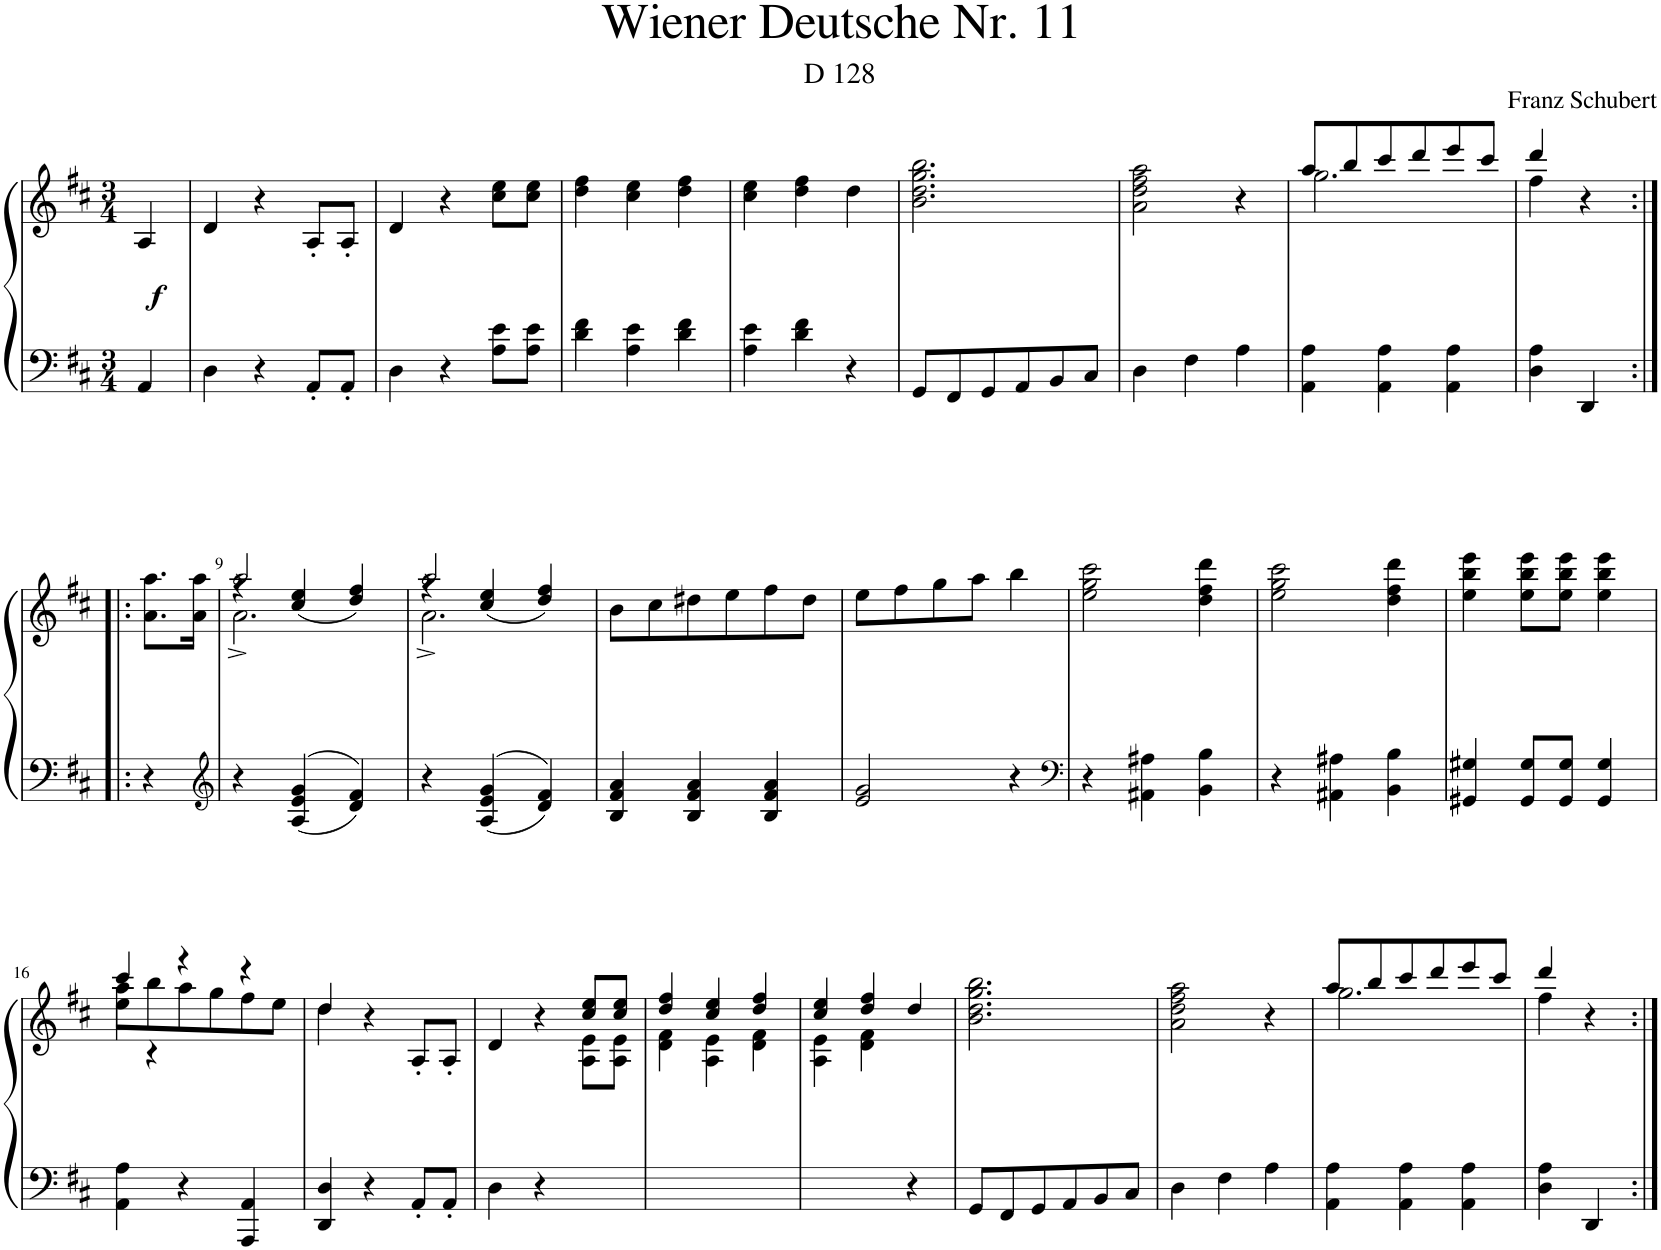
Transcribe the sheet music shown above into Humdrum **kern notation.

**kern	**kern	**dynam
*part1	*part1	*part1
*staff2	*staff1	*staff1/2
*I"Piano	*	*
*I'Pno.	*	*
*clefF4	*clefG2	*
*k[f#c#]	*k[f#c#]	*
*M3/4	*M3/4	*
=	=	=
!	!	!LO:DY:a=2
4AA/	4A/	f
=1	=1	=1
4D\	4d/	.
4r	4r	.
8AA'/L	8A'/L	.
8AA'/J	8A'/J	.
=2	=2	=2
4D\	4d/	.
4r	4r	.
8A\ 8e\L	8cc#\ 8ee\L	.
8A\ 8e\J	8cc#\ 8ee\J	.
=3	=3	=3
4d\ 4f#\	4dd\ 4ff#\	.
4A\ 4e\	4cc#\ 4ee\	.
4d\ 4f#\	4dd\ 4ff#\	.
=4	=4	=4
4A\ 4e\	4cc#\ 4ee\	.
4d\ 4f#\	4dd\ 4ff#\	.
4r	4dd\	.
=5	=5	=5
8GG/L	2.b\ 2.dd\ 2.gg\ 2.bb\	.
8FF#/	.	.
8GG/	.	.
8AA/	.	.
8BB/	.	.
8C#/J	.	.
=6	=6	=6
4D\	2a\ 2dd\ 2ff#\ 2aa\	.
4F#\	.	.
4A\	4r	.
=7	=7	=7
*	*^	*
4AA\ 4A\	8aa/L	2.gg\	.
.	8bb/	.	.
4AA\ 4A\	8ccc#/	.	.
.	8ddd/	.	.
4AA\ 4A\	8eee/	.	.
.	8ccc#/J	.	.
=8	=8	=8	=8
4D\ 4A\	4ddd/	4ff#\	.
4DD/	4r	4ryy	.
*	*v	*v	*
!!LO:LB:g=z
=8X1:|!|:	=8X1:|!|:	=8X1:|!|:
4r	8.a\ 8.aa\L	.
.	16a\ 16aa\Jk	.
=9	=9	=9
*clefG2	*	*
*	*^	*
*	*	*^	*
4r	2aa/	4r	2.a^\	.
4A/ 4e/ 4g/	.	(4cc#/ 4ee/	.	.
4d/ 4f#/	4ryy	4dd/ 4ff#/)	.	.
=10	=10	=10	=10	=10
4r	2aa/	4r	2.a^\	.
4A/ 4e/ 4g/	.	(4cc#/ 4ee/	.	.
4d/ 4f#/	4ryy	4dd/ 4ff#/)	.	.
*	*v	*v	*v	*
=11	=11	=11
4B/ 4f#/ 4a/	8b\L	.
.	8cc#\	.
4B/ 4f#/ 4a/	8dd#X\	.
.	8ee\	.
4B/ 4f#/ 4a/	8ff#\	.
.	8dd#\J	.
=12	=12	=12
2e/ 2g/	8ee\L	.
.	8ff#\	.
.	8gg\	.
.	8aa\J	.
4r	4bb\	.
=13	=13	=13
*clefF4	*	*
4r	2ee\ 2gg\ 2ccc#\	.
4AA#X\ 4A#X\	.	.
4BB\ 4B\	4dd\ 4ff#\ 4ddd\	.
=14	=14	=14
4r	2ee\ 2gg\ 2ccc#\	.
4AA#X\ 4A#X\	.	.
4BB\ 4B\	4dd\ 4ff#\ 4ddd\	.
=15	=15	=15
4GG#X/ 4G#X/	4ee\ 4bb\ 4eee\	.
8GG#/ 8G#/L	8ee\ 8bb\ 8eee\L	.
8GG#/ 8G#/J	8ee\ 8bb\ 8eee\J	.
4GG#/ 4G#/	4ee\ 4bb\ 4eee\	.
!!LO:LB:g=z
=16	=16	=16
*	*^	*
*	*	*^	*
4AA\ 4A\	4ccc#/	8aa\L	4ee\	.
.	.	8bb\	.	.
4r	4r	8aa\	4r	.
.	.	8gg\	.	.
4AAA/ 4AA/	4r	8ff#\	4ryy	.
.	.	8ee\J	.	.
*	*	*v	*v	*
=17	=17	=17	=17
4DD/ 4D/	4dd/	4dd\	.
4r	4r	2ryy	.
8AA'/L	8A'</L	.	.
8AA'/J	8A'</J	.	.
=18	=18	=18	=18
4D\	4d/	2ryy	.
4r	4r	.	.
4ryy	8cc#/ 8ee/L	8A\ 8e\L	.
.	8cc#/ 8ee/J	8A\ 8e\J	.
=19	=19	=19	=19
2.ryy	4dd/ 4ff#/	4d\ 4f#\	.
.	4cc#/ 4ee/	4A\ 4e\	.
.	4dd/ 4ff#/	4d\ 4f#\	.
=20	=20	=20	=20
2ryy	4cc#/ 4ee/	4A\ 4e\	.
.	4dd/ 4ff#/	4d\ 4f#\	.
4r	4dd/	4ryy	.
*	*v	*v	*
=21	=21	=21
8GG/L	2.b\ 2.dd\ 2.gg\ 2.bb\	.
8FF#/	.	.
8GG/	.	.
8AA/	.	.
8BB/	.	.
8C#/J	.	.
=22	=22	=22
4D\	2a\ 2dd\ 2ff#\ 2aa\	.
4F#\	.	.
4A\	4r	.
=23	=23	=23
*	*^	*
4AA\ 4A\	8aa/L	2.gg\	.
.	8bb/	.	.
4AA\ 4A\	8ccc#/	.	.
.	8ddd/	.	.
4AA\ 4A\	8eee/	.	.
.	8ccc#/J	.	.
=24	=24	=24	=24
4D\ 4A\	4ddd/	4ff#\	.
4DD/	4r	4ryy	.
*	*v	*v	*
=:|!	=:|!	=:|!
*-	*-	*-
